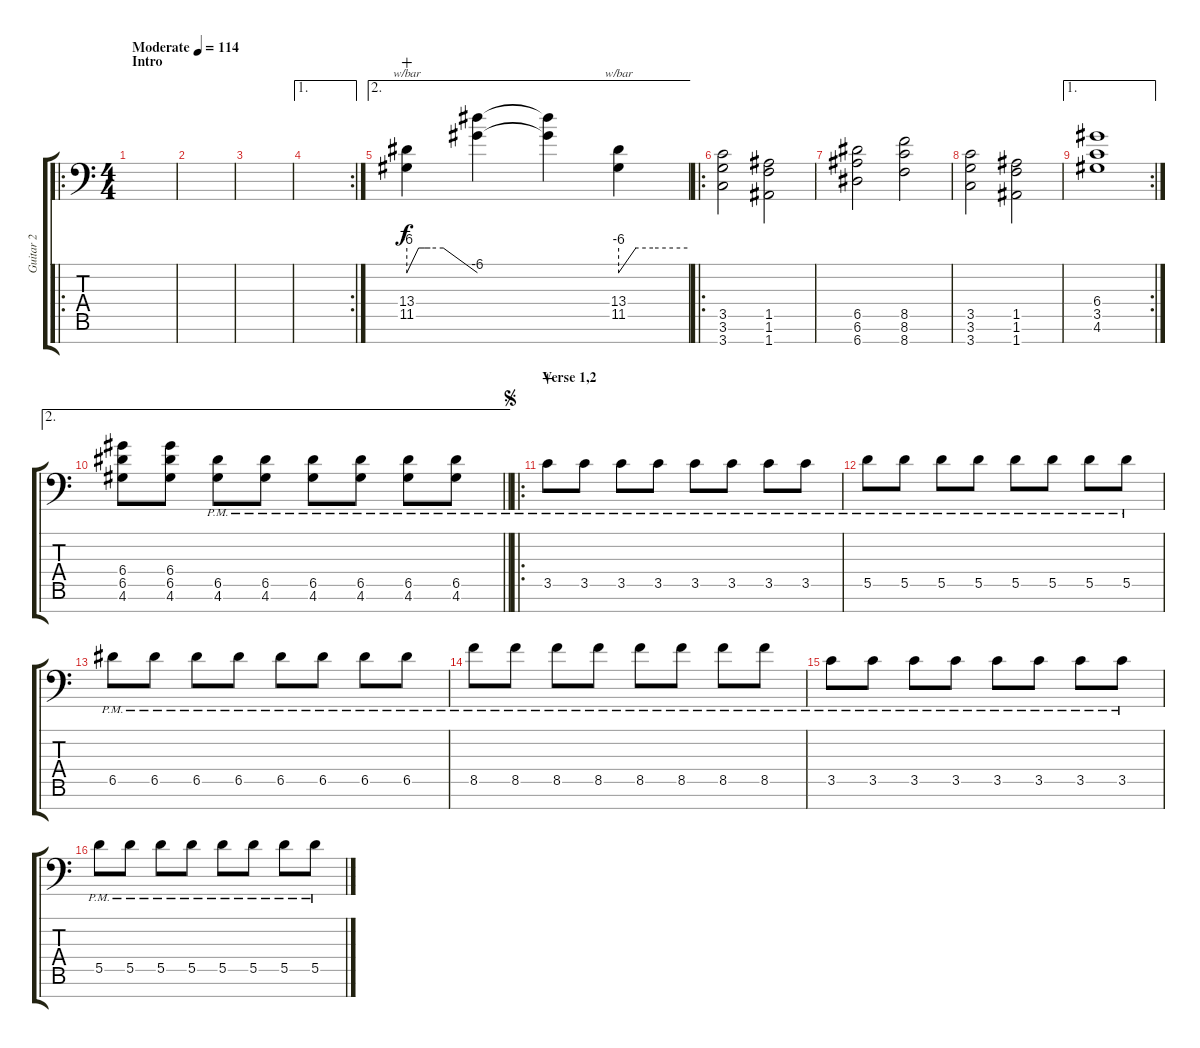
\track ("Guitar 2" "Guitar 2") {instrument distortionguitar}
\staff {score tabs}
\tuning (E4 B3 G3 D3 A2 E2 A1) {hide}
\ro
\ts (4 4)
\section ("" "Intro")
\tempo (114 "Moderate")
\clef f4
\ks c
|
|
|
\ae 1
\rc 2
|
\ae 2
(13.4 11.5).4{tbe (custom default 0 -24 10 0 15 0 20 0 31 0 60 -24) wahc} (13.4{t} 11.5{t}).4 (13.4{t} 11.5{t}).4 (13.4 11.5).4{tbe (custom default 0 -24 15 0 30 0 60 0)} |
\ro
(3.5 3.6 3.7).2 (1.5 1.6 1.7).2 |
(6.5 6.6 6.7).2 (8.5 8.6 8.7).2 |
(3.5 3.6 3.7).2 (1.5 1.6 1.7).2 |
\ae 1
\rc 2
(6.4 3.5 4.6).1 |
\ae 2
\barLineRight lightlight
(6.4 6.5 4.6).8 (6.4 6.5 4.6).8 (6.5{pm} 4.6{pm}).8 (6.5{pm} 4.6{pm}).8 (6.5{pm} 4.6{pm}).8 (6.5{pm} 4.6{pm}).8 (6.5{pm} 4.6{pm}).8 (6.5{pm} 4.6{pm}).8 |
\ro
\section ("" "Verse 1,2")
\jump segno
3.5{pm}.8{wahc} 3.5{pm}.8 3.5{pm}.8 3.5{pm}.8 3.5{pm}.8 3.5{pm}.8 3.5{pm}.8 3.5{pm}.8 |
5.5{pm}.8 5.5{pm}.8 5.5{pm}.8 5.5{pm}.8 5.5{pm}.8 5.5{pm}.8 5.5{pm}.8 5.5{pm}.8 |
6.5{pm}.8 6.5{pm}.8 6.5{pm}.8 6.5{pm}.8 6.5{pm}.8 6.5{pm}.8 6.5{pm}.8 6.5{pm}.8 |
8.5{pm}.8 8.5{pm}.8 8.5{pm}.8 8.5{pm}.8 8.5{pm}.8 8.5{pm}.8 8.5{pm}.8 8.5{pm}.8 |
3.5{pm}.8 3.5{pm}.8 3.5{pm}.8 3.5{pm}.8 3.5{pm}.8 3.5{pm}.8 3.5{pm}.8 3.5{pm}.8 |
5.5{pm}.8 5.5{pm}.8 5.5{pm}.8 5.5{pm}.8 5.5{pm}.8 5.5{pm}.8 5.5{pm}.8 5.5{pm}.8
